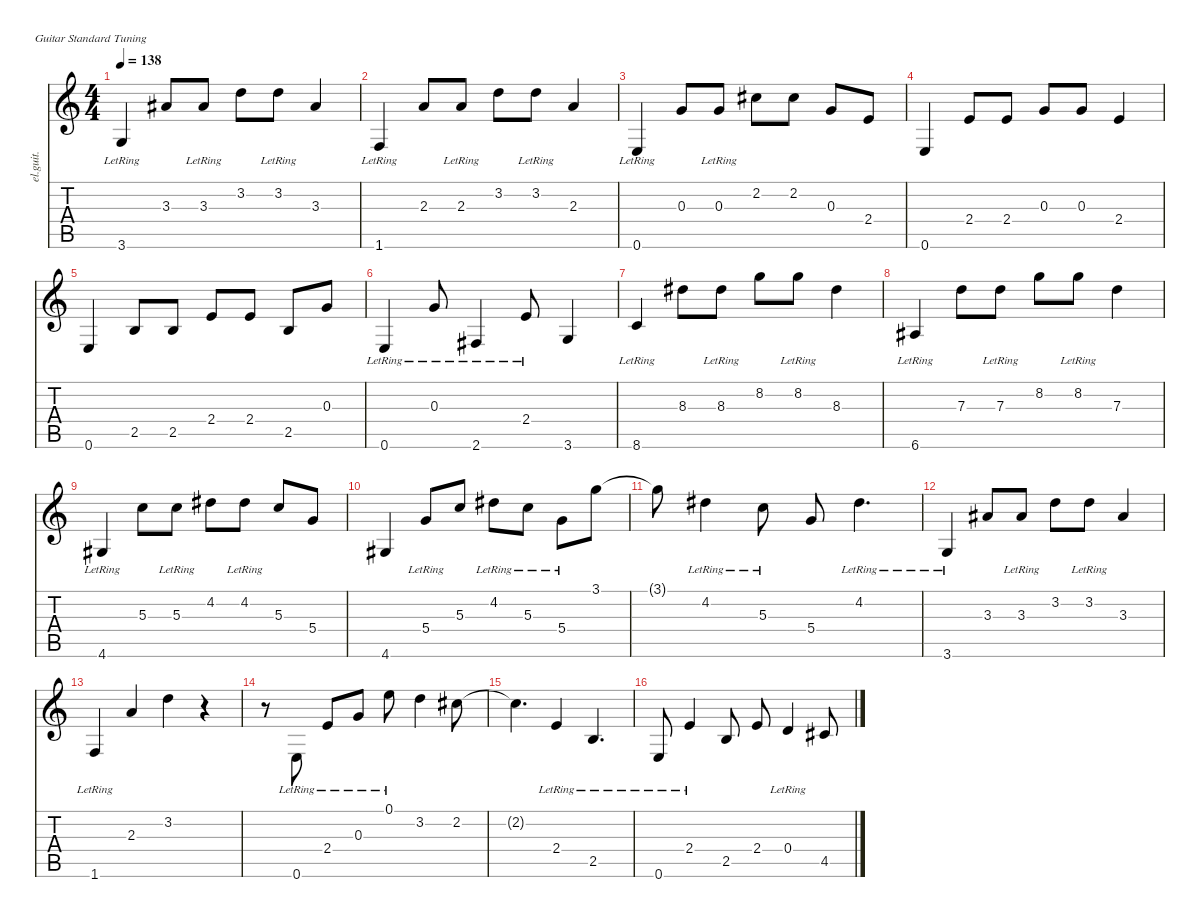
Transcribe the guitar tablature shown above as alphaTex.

\defaultSystemsLayout 4
\hideDynamics
\bracketExtendMode nobrackets
\otherSystemsTrackNameOrientation horizontal
\track ("Guitar 1 (Lead)" "el.guit.") {instrument electricguitarclean}
\staff {score tabs}
\tuning (E4 B3 G3 D3 A2 E2)
\ts (4 4)
\tempo 138
\clef g2
\ks c
3.6{lr}.4{dy f beam Up} 3.3{acc #}.8{beam Up} 3.3{lr acc #}.8{beam Up} 3.2.8{beam Down} 3.2{lr}.8{beam Down} 3.3{acc #}.4{beam Up} |
1.6{lr}.4{beam Up} 2.3.8{beam Up} 2.3{lr}.8{beam Up} 3.2.8{beam Down} 3.2{lr}.8{beam Down} 2.3.4{beam Up} |
0.6{lr}.4{beam Up} 0.3.8{beam Up} 0.3{lr}.8{beam Up} 2.2{acc #}.8{beam Down} 2.2{acc #}.8{beam Down} 0.3.8{beam Up} 2.4.8{beam Up} |
0.6.4{beam Up} 2.4.8{beam Up} 2.4.8{beam Up} 0.3.8{beam Up} 0.3.8{beam Up} 2.4.4{beam Up} |
0.6.4{beam Up} 2.5.8{beam Up} 2.5.8{beam Up} 2.4.8{beam Up} 2.4.8{beam Up} 2.5.8{beam Up} 0.3.8{beam Up} |
0.6{lr}.4{beam Up} 0.3{lr}.8{beam Up} 2.6{lr acc #}.4{beam Up} 2.4{lr}.8{beam Up} 3.6.4{beam Up} |
8.6{lr}.4{beam Up} 8.3{acc #}.8{beam Down} 8.3{lr acc #}.8{beam Down} 8.2.8{beam Down} 8.2{lr}.8{beam Down} 8.3{acc #}.4{beam Down} |
6.6{lr acc #}.4{beam Up} 7.3.8{beam Down} 7.3{lr}.8{beam Down} 8.2.8{beam Down} 8.2{lr}.8{beam Down} 7.3.4{beam Down} |
4.6{lr acc #}.4{beam Up} 5.3.8{beam Down} 5.3{lr}.8{beam Down} 4.2{acc #}.8{beam Down} 4.2{lr acc #}.8{beam Down} 5.3.8{beam Up} 5.4.8{beam Up} |
4.6{acc #}.4{beam Up} 5.4{lr}.8{beam Up} 5.3.8{beam Up} 4.2{lr acc #}.8{beam Down} 5.3{lr}.8{beam Down} 5.4{lr}.8{beam Down} 3.1.8{beam Down} |
3.1{t}.8{beam Down} 4.2{lr acc #}.4{beam Down} 5.3{lr}.8{beam Down} 5.4.8{dy mp beam Up} 4.2{lr acc #}.4{d dy f beam Down} |
3.6{lr}.4{beam Up} 3.3{acc #}.8{beam Up} 3.3{lr acc #}.8{beam Up} 3.2.8{beam Down} 3.2{lr}.8{beam Down} 3.3{acc #}.4{beam Up} |
1.6{lr}.4{beam Up} 2.3.4{beam Up} 3.2.4{beam Down} r.4{beam Down} |
r.8{beam Down} 0.6{lr}.8{beam Up} 2.4{lr}.8{beam Up} 0.3{lr}.8{beam Up} 0.1{lr}.8{beam Down} 3.2.4{beam Down} 2.2{acc #}.8{beam Down} |
2.2{t acc #}.4{d beam Down} 2.4{lr}.4{beam Up} 2.5{lr}.4{d beam Up} |
0.6{lr}.8{beam Up} 2.4{lr}.4{beam Up} 2.5.8{beam Up} 2.4.8{beam Up} 0.4{lr}.4{beam Up} 4.5{acc #}.8{beam Up}
